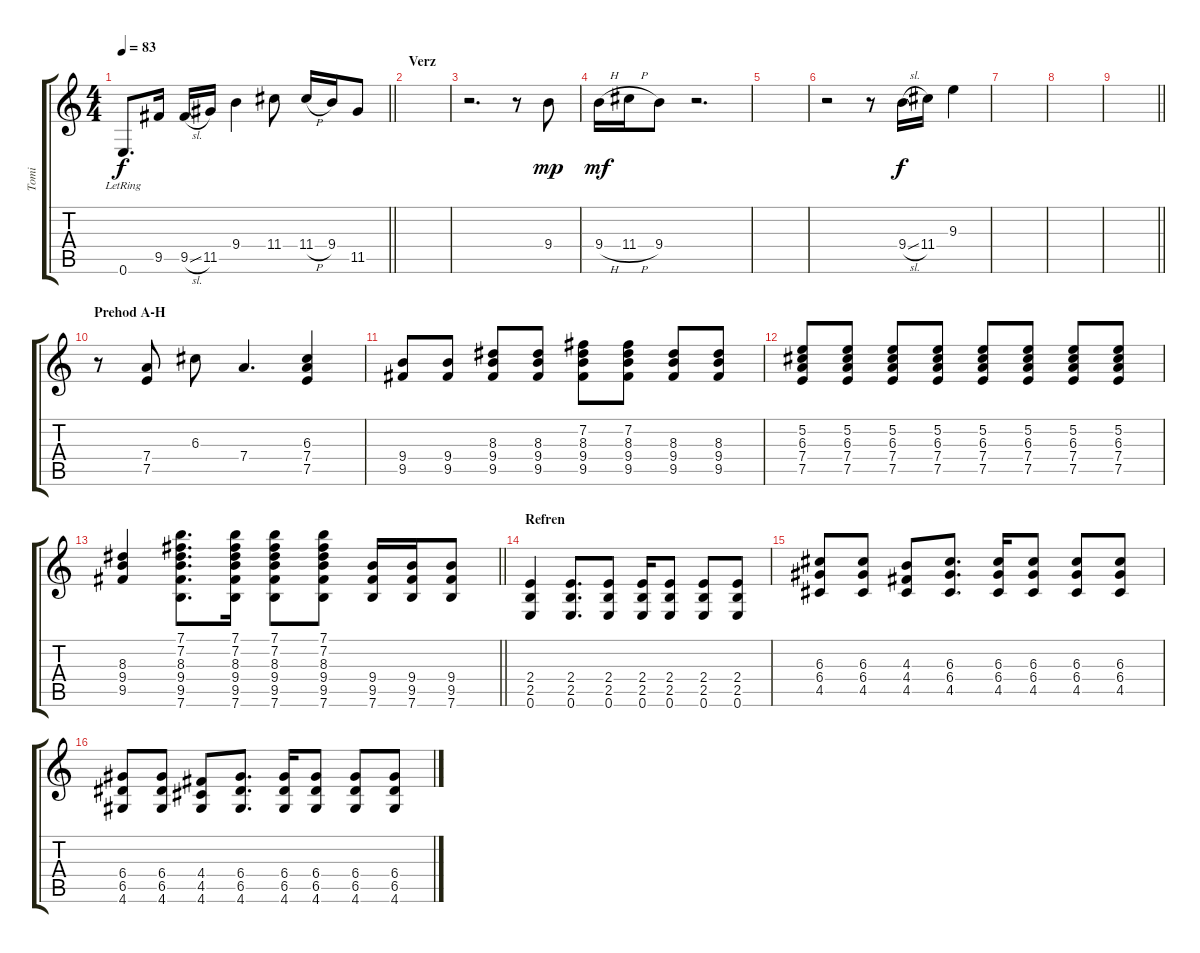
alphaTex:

\track ("Tomi" "Tomi") {instrument electricguitarclean}
\staff {score tabs}
\tuning (E4 B3 G3 D3 A2 E2) {hide}
\ts (4 4)
\tempo 83
\clef g2
\barLineRight lightlight
\ks c
0.6{lr}.8{d dy f} 9.5.16 9.5{sl}.16 11.5.16 9.4.4 11.4.8 11.4{h}.16 9.4.16 11.5.8 |
\section ("" "Verz")
|
r.2{d} r.8 9.4.8{dy mp} |
9.4{h}.16{dy mf} 11.4{h}.16 9.4.8 r.2{d} |
|
r.2 r.8 9.4{sl}.16{dy f} 11.4.16 9.3.4 |
|
|
\barLineRight lightlight
|
\section ("" "Prehod A-H")
r.8 (7.4 7.5).8 6.3.8 7.4.4{d} (6.3 7.4 7.5).4 |
(9.4 9.5).8 (9.4 9.5).8 (8.3 9.4 9.5).8 (8.3 9.4 9.5).8 (7.2 8.3 9.4 9.5).8 (7.2 8.3 9.4 9.5).8 (8.3 9.4 9.5).8 (8.3 9.4 9.5).8 |
(5.2 6.3 7.4 7.5).8 (5.2 6.3 7.4 7.5).8 (5.2 6.3 7.4 7.5).8 (5.2 6.3 7.4 7.5).8 (5.2 6.3 7.4 7.5).8 (5.2 6.3 7.4 7.5).8 (5.2 6.3 7.4 7.5).8 (5.2 6.3 7.4 7.5).8 |
\barLineRight lightlight
(8.3 9.4 9.5).4 (7.1 7.2 8.3 9.4 9.5 7.6).8{d} (7.1 7.2 8.3 9.4 9.5 7.6).16 (7.1 7.2 8.3 9.4 9.5 7.6).8 (7.1 7.2 8.3 9.4 9.5 7.6).8 (9.4 9.5 7.6).16 (9.4 9.5 7.6).16 (9.4 9.5 7.6).8 |
\section ("" "Refren")
(2.4 2.5 0.6).4{instrument overdrivenguitar} (2.4 2.5 0.6).8{d} (2.4 2.5 0.6).8 (2.4 2.5 0.6).16 (2.4 2.5 0.6).8 (2.4 2.5 0.6).8 (2.4 2.5 0.6).8 |
(6.3 6.4 4.5).8 (6.3 6.4 4.5).8 (4.3 4.4 4.5).8 (6.3 6.4 4.5).8{d} (6.3 6.4 4.5).16 (6.3 6.4 4.5).8 (6.3 6.4 4.5).8 (6.3 6.4 4.5).8 |
(6.4 6.5 4.6).8 (6.4 6.5 4.6).8 (4.4 4.5 4.6).8 (6.4 6.5 4.6).8{d} (6.4 6.5 4.6).16 (6.4 6.5 4.6).8 (6.4 6.5 4.6).8 (6.4 6.5 4.6).8
